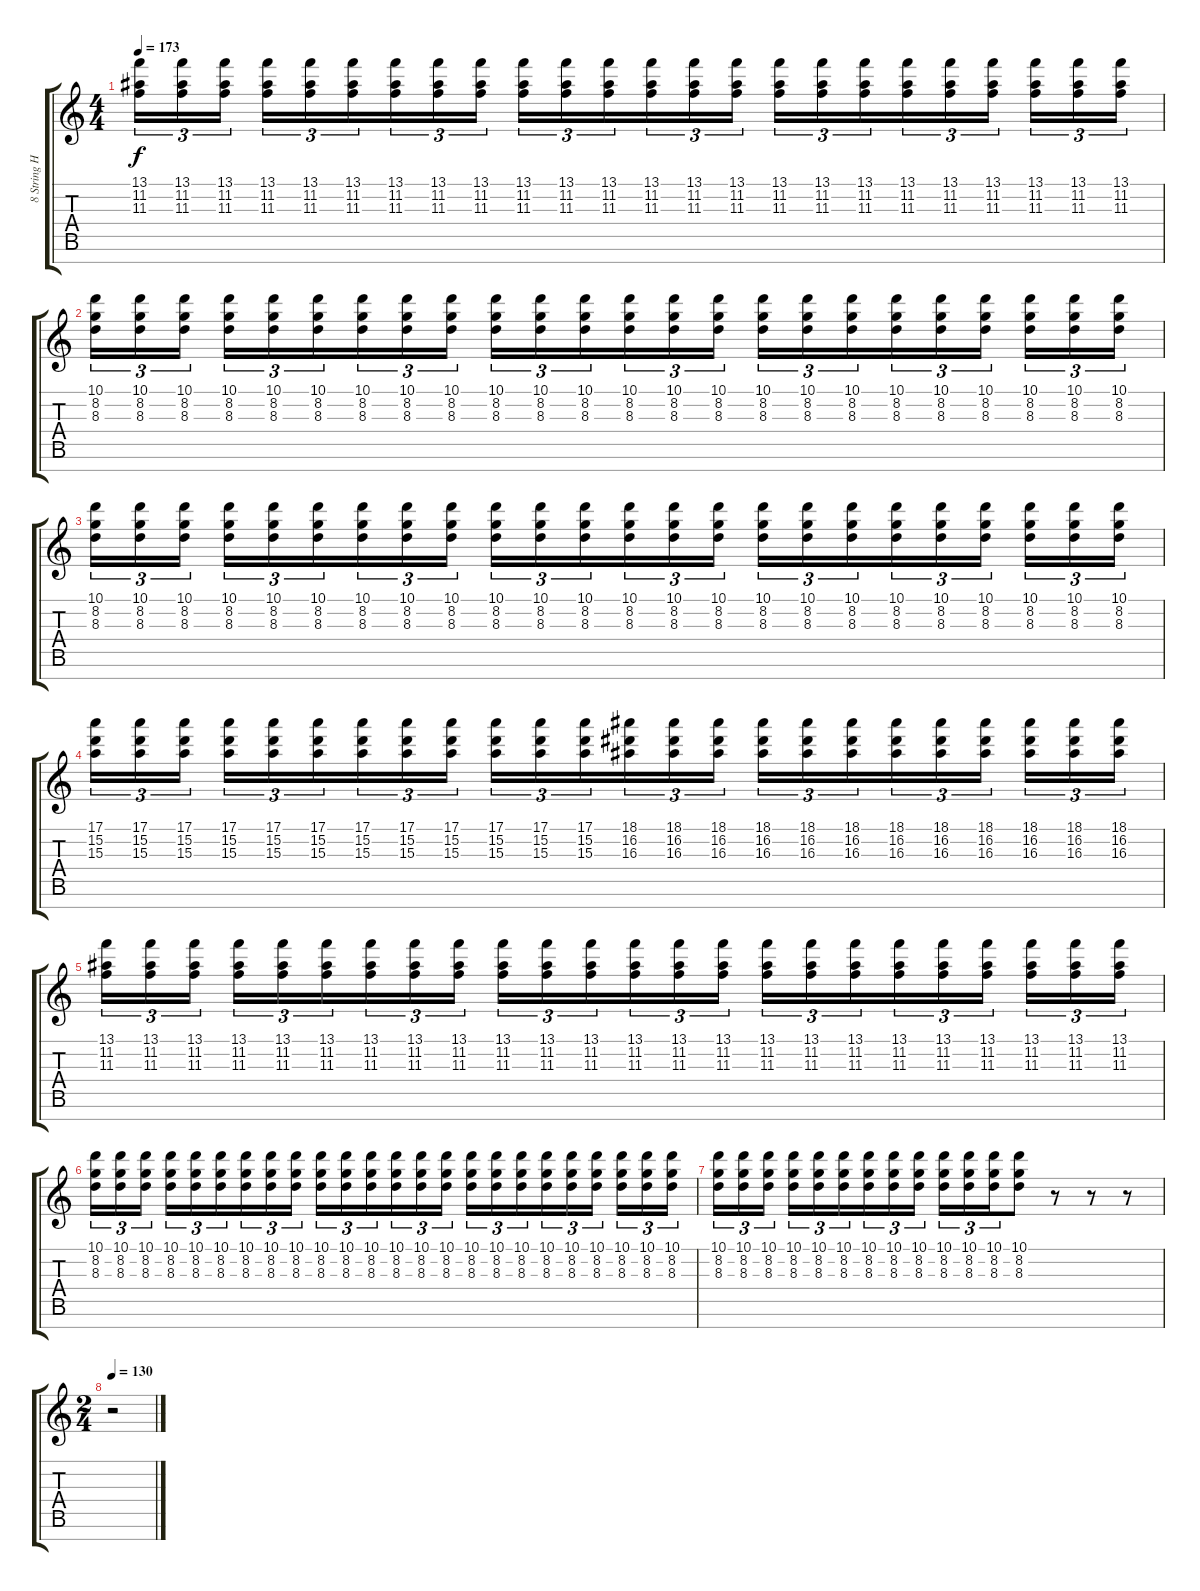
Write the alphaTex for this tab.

\track ("8 String High" "8 String H") {instrument distortionguitar bank 114}
\staff {score tabs}
\tuning (E4 B3 Gb3 E3 B2 E2 B1) {hide}
\ts (4 4)
\tempo 173
\clef g2
\ks c
(13.1 11.2 11.3).16{tu (3 2) dy f} (13.1 11.2 11.3).16{tu (3 2)} (13.1 11.2 11.3).16{tu (3 2) beam splitsecondary} (13.1 11.2 11.3).16{tu (3 2)} (13.1 11.2 11.3).16{tu (3 2)} (13.1 11.2 11.3).16{tu (3 2) beam merge} (13.1 11.2 11.3).16{tu (3 2) beam merge} (13.1 11.2 11.3).16{tu (3 2) beam merge} (13.1 11.2 11.3).16{tu (3 2) beam splitsecondary} (13.1 11.2 11.3).16{tu (3 2)} (13.1 11.2 11.3).16{tu (3 2) beam merge} (13.1 11.2 11.3).16{tu (3 2) beam merge} (13.1 11.2 11.3).16{tu (3 2) beam merge} (13.1 11.2 11.3).16{tu (3 2)} (13.1 11.2 11.3).16{tu (3 2) beam splitsecondary} (13.1 11.2 11.3).16{tu (3 2) beam merge} (13.1 11.2 11.3).16{tu (3 2)} (13.1 11.2 11.3).16{tu (3 2) beam merge} (13.1 11.2 11.3).16{tu (3 2)} (13.1 11.2 11.3).16{tu (3 2)} (13.1 11.2 11.3).16{tu (3 2) beam splitsecondary} (13.1 11.2 11.3).16{tu (3 2) beam merge} (13.1 11.2 11.3).16{tu (3 2)} (13.1 11.2 11.3).16{tu (3 2)} |
(10.1 8.2 8.3).16{tu (3 2)} (10.1 8.2 8.3).16{tu (3 2)} (10.1 8.2 8.3).16{tu (3 2) beam splitsecondary} (10.1 8.2 8.3).16{tu (3 2)} (10.1 8.2 8.3).16{tu (3 2)} (10.1 8.2 8.3).16{tu (3 2) beam merge} (10.1 8.2 8.3).16{tu (3 2) beam merge} (10.1 8.2 8.3).16{tu (3 2) beam merge} (10.1 8.2 8.3).16{tu (3 2) beam splitsecondary} (10.1 8.2 8.3).16{tu (3 2)} (10.1 8.2 8.3).16{tu (3 2) beam merge} (10.1 8.2 8.3).16{tu (3 2) beam merge} (10.1 8.2 8.3).16{tu (3 2) beam merge} (10.1 8.2 8.3).16{tu (3 2)} (10.1 8.2 8.3).16{tu (3 2) beam splitsecondary} (10.1 8.2 8.3).16{tu (3 2) beam merge} (10.1 8.2 8.3).16{tu (3 2)} (10.1 8.2 8.3).16{tu (3 2) beam merge} (10.1 8.2 8.3).16{tu (3 2)} (10.1 8.2 8.3).16{tu (3 2)} (10.1 8.2 8.3).16{tu (3 2) beam splitsecondary} (10.1 8.2 8.3).16{tu (3 2) beam merge} (10.1 8.2 8.3).16{tu (3 2)} (10.1 8.2 8.3).16{tu (3 2)} |
(10.1 8.2 8.3).16{tu (3 2)} (10.1 8.2 8.3).16{tu (3 2)} (10.1 8.2 8.3).16{tu (3 2) beam splitsecondary} (10.1 8.2 8.3).16{tu (3 2)} (10.1 8.2 8.3).16{tu (3 2)} (10.1 8.2 8.3).16{tu (3 2) beam merge} (10.1 8.2 8.3).16{tu (3 2) beam merge} (10.1 8.2 8.3).16{tu (3 2) beam merge} (10.1 8.2 8.3).16{tu (3 2) beam splitsecondary} (10.1 8.2 8.3).16{tu (3 2)} (10.1 8.2 8.3).16{tu (3 2) beam merge} (10.1 8.2 8.3).16{tu (3 2) beam merge} (10.1 8.2 8.3).16{tu (3 2) beam merge} (10.1 8.2 8.3).16{tu (3 2)} (10.1 8.2 8.3).16{tu (3 2) beam splitsecondary} (10.1 8.2 8.3).16{tu (3 2) beam merge} (10.1 8.2 8.3).16{tu (3 2)} (10.1 8.2 8.3).16{tu (3 2) beam merge} (10.1 8.2 8.3).16{tu (3 2)} (10.1 8.2 8.3).16{tu (3 2)} (10.1 8.2 8.3).16{tu (3 2) beam splitsecondary} (10.1 8.2 8.3).16{tu (3 2) beam merge} (10.1 8.2 8.3).16{tu (3 2)} (10.1 8.2 8.3).16{tu (3 2)} |
(17.1 15.2 15.3).16{tu (3 2)} (17.1 15.2 15.3).16{tu (3 2)} (17.1 15.2 15.3).16{tu (3 2) beam splitsecondary} (17.1 15.2 15.3).16{tu (3 2)} (17.1 15.2 15.3).16{tu (3 2)} (17.1 15.2 15.3).16{tu (3 2) beam merge} (17.1 15.2 15.3).16{tu (3 2) beam merge} (17.1 15.2 15.3).16{tu (3 2) beam merge} (17.1 15.2 15.3).16{tu (3 2) beam splitsecondary} (17.1 15.2 15.3).16{tu (3 2)} (17.1 15.2 15.3).16{tu (3 2) beam merge} (17.1 15.2 15.3).16{tu (3 2) beam merge} (18.1 16.2 16.3).16{tu (3 2) beam merge} (18.1 16.2 16.3).16{tu (3 2)} (18.1 16.2 16.3).16{tu (3 2) beam splitsecondary} (18.1 16.2 16.3).16{tu (3 2) beam merge} (18.1 16.2 16.3).16{tu (3 2)} (18.1 16.2 16.3).16{tu (3 2) beam merge} (18.1 16.2 16.3).16{tu (3 2)} (18.1 16.2 16.3).16{tu (3 2)} (18.1 16.2 16.3).16{tu (3 2) beam splitsecondary} (18.1 16.2 16.3).16{tu (3 2) beam merge} (18.1 16.2 16.3).16{tu (3 2)} (18.1 16.2 16.3).16{tu (3 2)} |
(13.1 11.2 11.3).16{tu (3 2)} (13.1 11.2 11.3).16{tu (3 2)} (13.1 11.2 11.3).16{tu (3 2) beam splitsecondary} (13.1 11.2 11.3).16{tu (3 2)} (13.1 11.2 11.3).16{tu (3 2)} (13.1 11.2 11.3).16{tu (3 2) beam merge} (13.1 11.2 11.3).16{tu (3 2) beam merge} (13.1 11.2 11.3).16{tu (3 2) beam merge} (13.1 11.2 11.3).16{tu (3 2) beam splitsecondary} (13.1 11.2 11.3).16{tu (3 2)} (13.1 11.2 11.3).16{tu (3 2) beam merge} (13.1 11.2 11.3).16{tu (3 2) beam merge} (13.1 11.2 11.3).16{tu (3 2) beam merge} (13.1 11.2 11.3).16{tu (3 2)} (13.1 11.2 11.3).16{tu (3 2) beam splitsecondary} (13.1 11.2 11.3).16{tu (3 2) beam merge} (13.1 11.2 11.3).16{tu (3 2)} (13.1 11.2 11.3).16{tu (3 2) beam merge} (13.1 11.2 11.3).16{tu (3 2)} (13.1 11.2 11.3).16{tu (3 2)} (13.1 11.2 11.3).16{tu (3 2) beam splitsecondary} (13.1 11.2 11.3).16{tu (3 2) beam merge} (13.1 11.2 11.3).16{tu (3 2)} (13.1 11.2 11.3).16{tu (3 2)} |
(10.1 8.2 8.3).16{tu (3 2)} (10.1 8.2 8.3).16{tu (3 2)} (10.1 8.2 8.3).16{tu (3 2) beam splitsecondary} (10.1 8.2 8.3).16{tu (3 2)} (10.1 8.2 8.3).16{tu (3 2)} (10.1 8.2 8.3).16{tu (3 2) beam merge} (10.1 8.2 8.3).16{tu (3 2) beam merge} (10.1 8.2 8.3).16{tu (3 2) beam merge} (10.1 8.2 8.3).16{tu (3 2) beam splitsecondary} (10.1 8.2 8.3).16{tu (3 2)} (10.1 8.2 8.3).16{tu (3 2) beam merge} (10.1 8.2 8.3).16{tu (3 2) beam merge} (10.1 8.2 8.3).16{tu (3 2) beam merge} (10.1 8.2 8.3).16{tu (3 2)} (10.1 8.2 8.3).16{tu (3 2) beam splitsecondary} (10.1 8.2 8.3).16{tu (3 2) beam merge} (10.1 8.2 8.3).16{tu (3 2)} (10.1 8.2 8.3).16{tu (3 2) beam merge} (10.1 8.2 8.3).16{tu (3 2)} (10.1 8.2 8.3).16{tu (3 2)} (10.1 8.2 8.3).16{tu (3 2) beam splitsecondary} (10.1 8.2 8.3).16{tu (3 2) beam merge} (10.1 8.2 8.3).16{tu (3 2)} (10.1 8.2 8.3).16{tu (3 2)} |
(10.1 8.2 8.3).16{tu (3 2)} (10.1 8.2 8.3).16{tu (3 2)} (10.1 8.2 8.3).16{tu (3 2) beam splitsecondary} (10.1 8.2 8.3).16{tu (3 2)} (10.1 8.2 8.3).16{tu (3 2)} (10.1 8.2 8.3).16{tu (3 2) beam merge} (10.1 8.2 8.3).16{tu (3 2) beam merge} (10.1 8.2 8.3).16{tu (3 2) beam merge} (10.1 8.2 8.3).16{tu (3 2) beam splitsecondary} (10.1 8.2 8.3).16{tu (3 2)} (10.1 8.2 8.3).16{tu (3 2) beam merge} (10.1 8.2 8.3).16{tu (3 2) beam merge} (10.1 8.2 8.3).8 r.8 r.8 r.8 |
\ts (2 4)
\tempo 130
r.2
